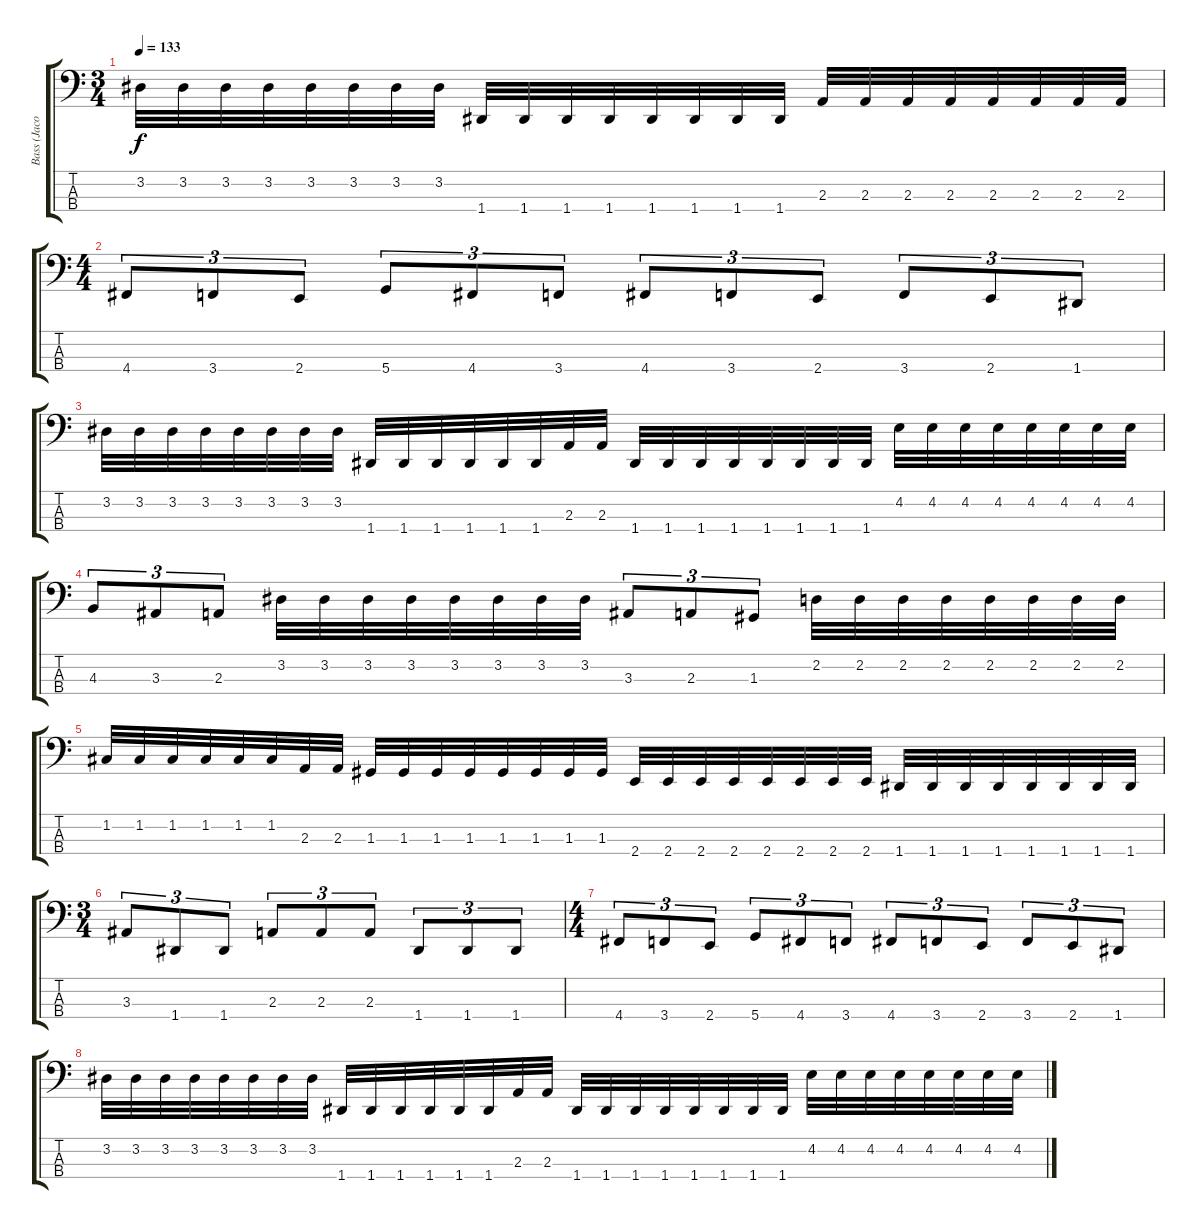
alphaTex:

\track ("Bass (Jacoby)" "Bass (Jaco") {instrument electricbasspick}
\staff {score tabs}
\tuning (F2 C2 G1 D1) {hide}
\ts (3 4)
\tempo 133
\clef f4
\ks c
3.2.32{dy f instrument electricbasspick} 3.2.32 3.2.32 3.2.32 3.2.32 3.2.32 3.2.32 3.2.32 1.4.32 1.4.32 1.4.32 1.4.32 1.4.32 1.4.32 1.4.32 1.4.32 2.3.32 2.3.32 2.3.32 2.3.32 2.3.32 2.3.32 2.3.32 2.3.32 |
\ts (4 4)
4.4.8{tu (3 2)} 3.4.8{tu (3 2)} 2.4.8{tu (3 2)} 5.4.8{tu (3 2)} 4.4.8{tu (3 2)} 3.4.8{tu (3 2)} 4.4.8{tu (3 2)} 3.4.8{tu (3 2)} 2.4.8{tu (3 2)} 3.4.8{tu (3 2)} 2.4.8{tu (3 2)} 1.4.8{tu (3 2)} |
3.2.32 3.2.32 3.2.32 3.2.32 3.2.32 3.2.32 3.2.32 3.2.32 1.4.32 1.4.32 1.4.32 1.4.32 1.4.32 1.4.32 2.3.32 2.3.32 1.4.32 1.4.32 1.4.32 1.4.32 1.4.32 1.4.32 1.4.32 1.4.32 4.2.32 4.2.32 4.2.32 4.2.32 4.2.32 4.2.32 4.2.32 4.2.32 |
4.3.8{tu (3 2)} 3.3.8{tu (3 2)} 2.3.8{tu (3 2)} 3.2.32 3.2.32 3.2.32 3.2.32 3.2.32 3.2.32 3.2.32 3.2.32 3.3.8{tu (3 2)} 2.3.8{tu (3 2)} 1.3.8{tu (3 2)} 2.2.32 2.2.32 2.2.32 2.2.32 2.2.32 2.2.32 2.2.32 2.2.32 |
1.2.32 1.2.32 1.2.32 1.2.32 1.2.32 1.2.32 2.3.32 2.3.32 1.3.32 1.3.32 1.3.32 1.3.32 1.3.32 1.3.32 1.3.32 1.3.32 2.4.32 2.4.32 2.4.32 2.4.32 2.4.32 2.4.32 2.4.32 2.4.32 1.4.32 1.4.32 1.4.32 1.4.32 1.4.32 1.4.32 1.4.32 1.4.32 |
\ts (3 4)
3.3.8{tu (3 2)} 1.4.8{tu (3 2)} 1.4.8{tu (3 2)} 2.3.8{tu (3 2)} 2.3.8{tu (3 2)} 2.3.8{tu (3 2)} 1.4.8{tu (3 2)} 1.4.8{tu (3 2)} 1.4.8{tu (3 2)} |
\ts (4 4)
4.4.8{tu (3 2)} 3.4.8{tu (3 2)} 2.4.8{tu (3 2)} 5.4.8{tu (3 2)} 4.4.8{tu (3 2)} 3.4.8{tu (3 2)} 4.4.8{tu (3 2)} 3.4.8{tu (3 2)} 2.4.8{tu (3 2)} 3.4.8{tu (3 2)} 2.4.8{tu (3 2)} 1.4.8{tu (3 2)} |
3.2.32 3.2.32 3.2.32 3.2.32 3.2.32 3.2.32 3.2.32 3.2.32 1.4.32 1.4.32 1.4.32 1.4.32 1.4.32 1.4.32 2.3.32 2.3.32 1.4.32 1.4.32 1.4.32 1.4.32 1.4.32 1.4.32 1.4.32 1.4.32 4.2.32 4.2.32 4.2.32 4.2.32 4.2.32 4.2.32 4.2.32 4.2.32
